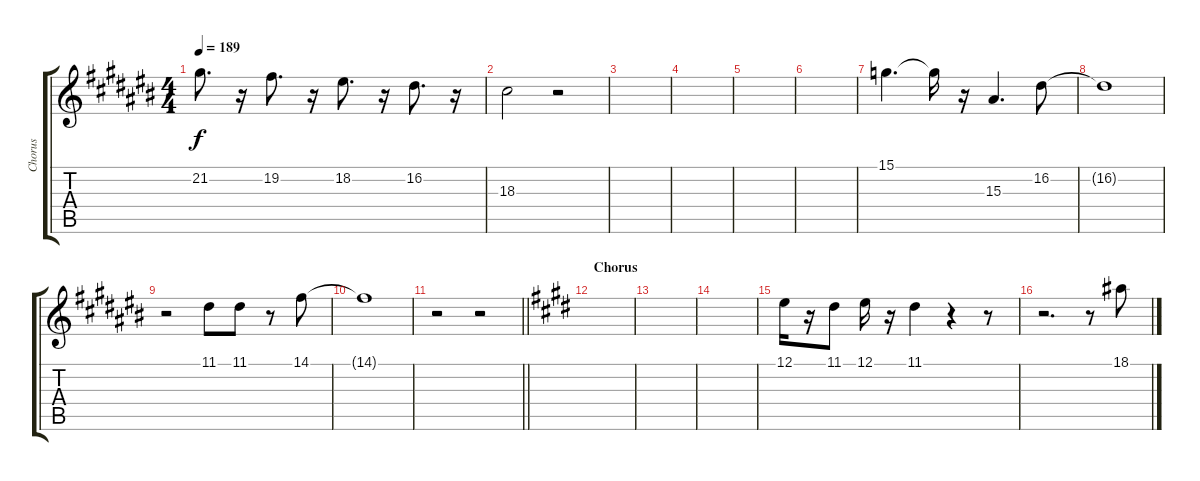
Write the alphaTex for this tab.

\track ("Chorus" "Chorus") {instrument lead1square}
\staff {score tabs}
\tuning (E4 B3 G3 D3 A2 E2) {hide}
\ts (4 4)
\tempo 189
\clef g2
\ks a#minor
21.2.8{d dy f} r.16 19.2.8{d} r.16 18.2.8{d} r.16 16.2.8{d} r.16 |
\ks c#
18.3.2 r.2 |
\ks a#minor
|
|
|
\ks c#
|
\ks a#minor
15.1.4{d} 15.1{t}.16 r.16 15.3.4{d} 16.2.8 |
16.2{t}.1 |
r.2 11.1.8 11.1.8 r.8 14.1.8 |
14.1{t}.1 |
\barLineRight lightlight
r.2 r.2 |
\section ("" "Chorus")
\ks e
|
\ks c#minor
|
|
12.1.16 r.16 11.1.8 12.1.16 r.16 11.1.4 r.4 r.8 |
\ks e
r.2{d} r.8 18.1.8
